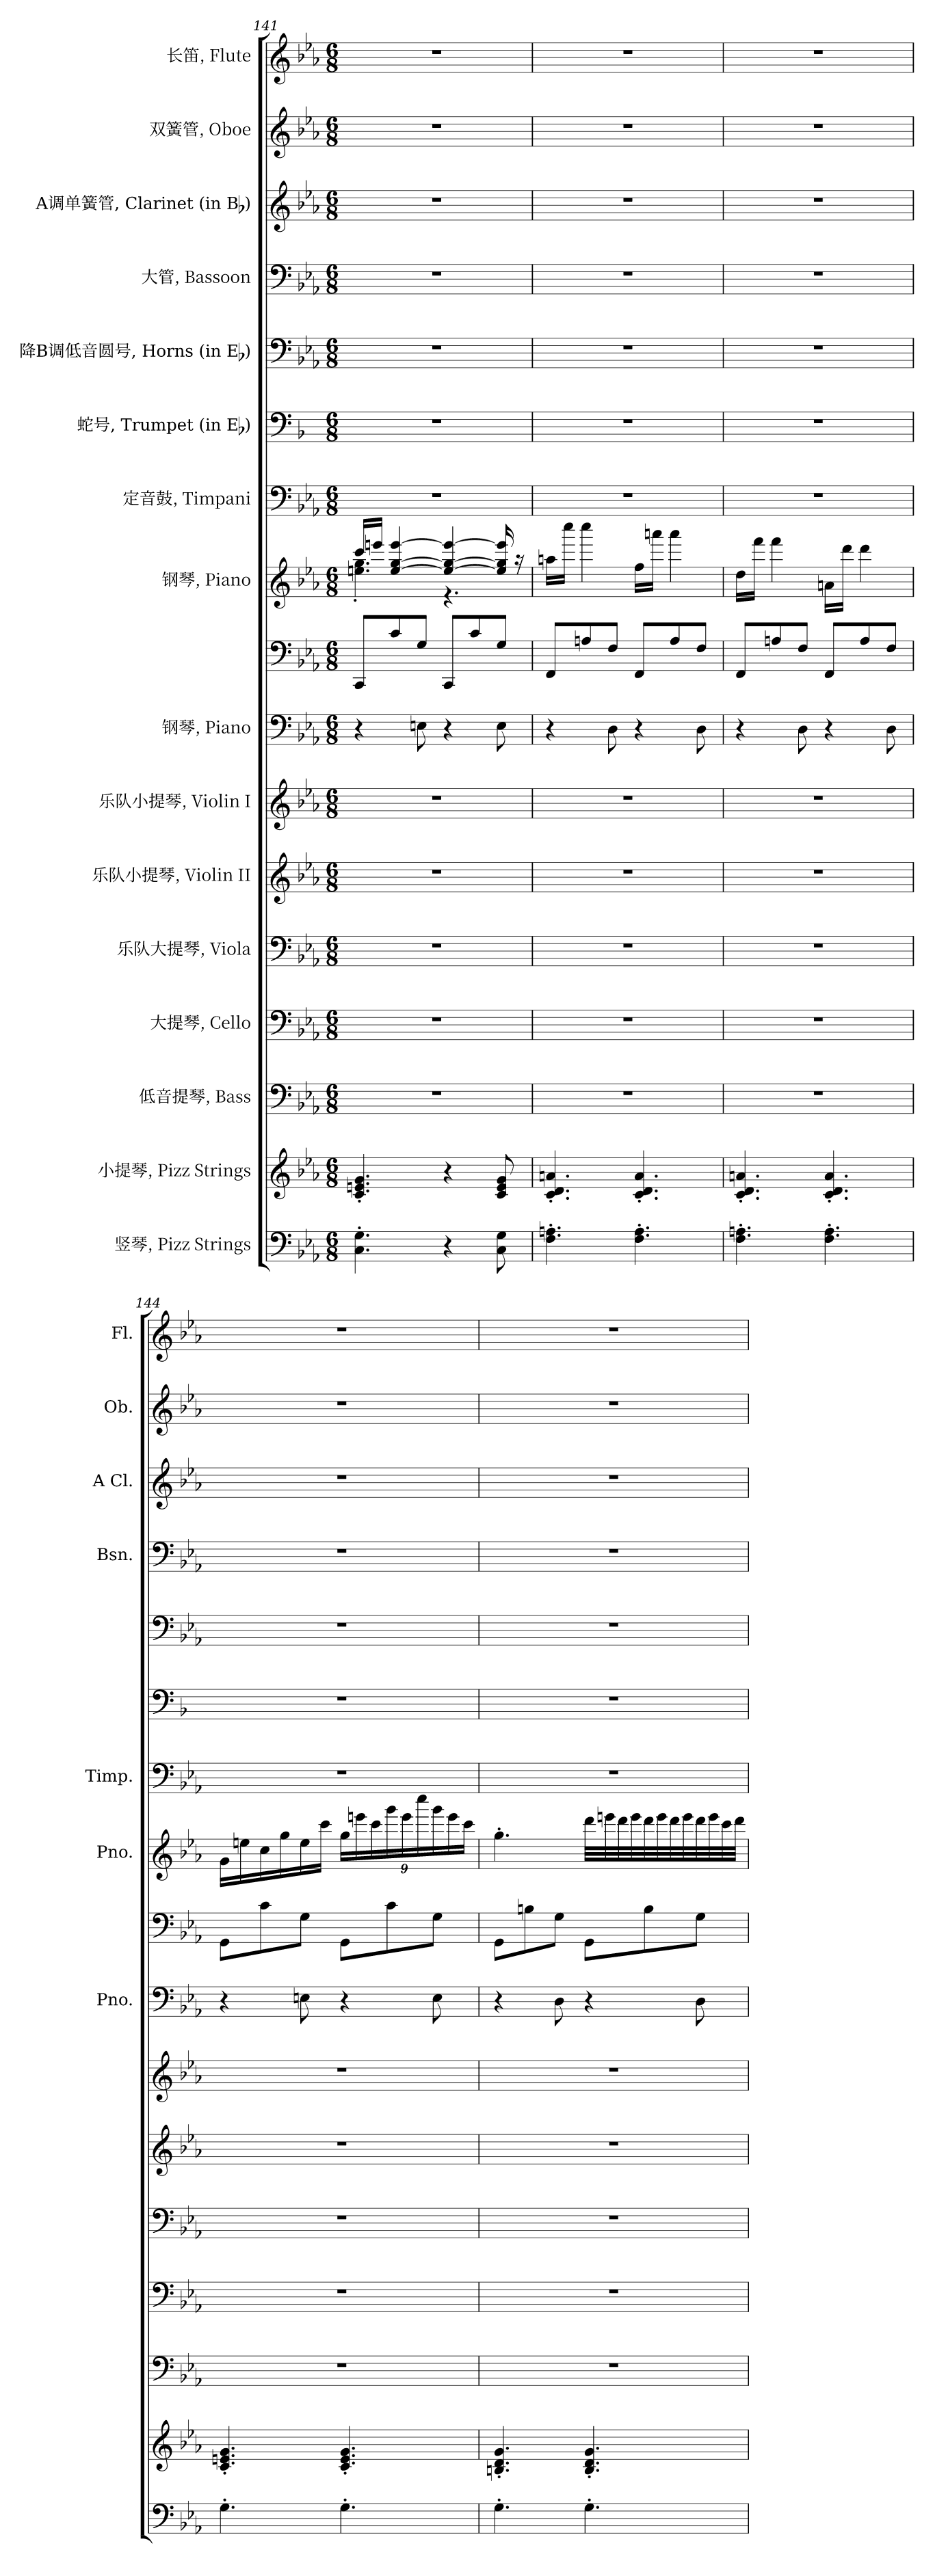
**kern	**kern	**kern	**kern	**kern	**kern	**kern	**kern	**kern	**kern	**kern	**kern	**kern	**kern	**kern	**kern	**kern
*part16	*part15	*part14	*part13	*part12	*part11	*part10	*part9	*part9	*part8	*part7	*part6	*part5	*part4	*part3	*part2	*part1
*staff17	*staff16	*staff15	*staff14	*staff13	*staff12	*staff11	*staff10	*staff9	*staff8	*staff7	*staff6	*staff5	*staff4	*staff3	*staff2	*staff1
*I"竖琴, Pizz Strings	*I"小提琴, Pizz Strings	*I"低音提琴, Bass	*I"大提琴, Cello	*I"乐队大提琴, Viola	*I"乐队小提琴, Violin II	*I"乐队小提琴, Violin I	*I"钢琴, Piano	*	*I"钢琴, Piano	*I"定音鼓, Timpani	*I"蛇号, Trumpet (in Eb)	*I"降B调低音圆号, Horns (in Eb)	*I"大管, Bassoon	*I"A调单簧管, Clarinet (in Bb)	*I"双簧管, Oboe	*I"长笛, Flute
*	*	*	*	*	*	*	*I'Pno.	*	*I'Pno.	*I'Timp.	*	*	*I'Bsn.	*I'A Cl.	*I'Ob.	*I'Fl.
!!LO:PB:g=z
*clefF4	*clefG2	*clefF4	*clefF4	*clefF4	*clefG2	*clefG2	*clefF4	*clefF4	*clefG2	*clefF4	*clefF4	*clefF4	*clefF4	*clefG2	*clefG2	*clefG2
*	*	*ITrd7c12	*	*	*	*	*	*	*	*	*ITrd1c2	*ITrd1c2	*	*ITrd2c3	*	*
*k[b-e-a-]	*k[b-e-a-]	*k[b-e-a-]	*k[b-e-a-]	*k[b-e-a-]	*k[b-e-a-]	*k[b-e-a-]	*k[b-e-a-]	*k[b-e-a-]	*k[b-e-a-]	*k[b-e-a-]	*k[b-e-a-]	*k[b-e-a-d-g-]	*k[b-e-a-]	*k[]	*k[b-e-a-]	*k[b-e-a-]
*M6/8	*M6/8	*M6/8	*M6/8	*M6/8	*M6/8	*M6/8	*M6/8	*M6/8	*M6/8	*M6/8	*M6/8	*M6/8	*M6/8	*M6/8	*M6/8	*M6/8
=141	=141	=141	=141	=141	=141	=141	=141	=141	=141	=141	=141	=141	=141	=141	=141	=141
*	*	*	*	*	*	*	*	*	*^	*	*	*	*	*	*	*
4.C\' 4.G\'	4.c/' 4.en/' 4.g/'	2.r	2.r	2.r	2.r	2.r	4r	8CC/L	16ccc/LL	4.een\' 4.gg\'	2.r	2.r	2.r	2.r	2.r	2.r	2.r
.	.	.	.	.	.	.	.	.	16eeen/JJ	.	.	.	.	.	.	.	.
.	.	.	.	.	.	.	.	8c/	[4ee/ [4gg/ [4eee/	.	.	.	.	.	.	.	.
.	.	.	.	.	.	.	8En\	8G/J	.	.	.	.	.	.	.	.	.
4r	4r	.	.	.	.	.	4r	8CC/L	4ee/_ 4gg/_ 4eee/_	4.r	.	.	.	.	.	.	.
.	.	.	.	.	.	.	.	8c/	.	.	.	.	.	.	.	.	.
8C\ 8G\	8c/ 8e/ 8g/	.	.	.	.	.	8E\	8G/J	16ee/] 16gg/] 16eee/]	.	.	.	.	.	.	.	.
.	.	.	.	.	.	.	.	.	16r	.	.	.	.	.	.	.	.
*	*	*	*	*	*	*	*	*	*v	*v	*	*	*	*	*	*	*
=142	=142	=142	=142	=142	=142	=142	=142	=142	=142	=142	=142	=142	=142	=142	=142	=142
4.F\' 4.An\'	4.c/' 4.d/' 4.an/'	2.r	2.r	2.r	2.r	2.r	4r	8FF/L	16aan\LL	2.r	2.r	2.r	2.r	2.r	2.r	2.r
.	.	.	.	.	.	.	.	.	16cccc\JJ	.	.	.	.	.	.	.
.	.	.	.	.	.	.	.	8An/	4cccc\	.	.	.	.	.	.	.
.	.	.	.	.	.	.	8D\	8F/J	.	.	.	.	.	.	.	.
4.F\' 4.A\'	4.c/' 4.d/' 4.a/'	.	.	.	.	.	4r	8FF/L	16ff\LL	.	.	.	.	.	.	.
.	.	.	.	.	.	.	.	.	16aaan\JJ	.	.	.	.	.	.	.
.	.	.	.	.	.	.	.	8A/	4aaa\	.	.	.	.	.	.	.
.	.	.	.	.	.	.	8D\	8F/J	.	.	.	.	.	.	.	.
=143	=143	=143	=143	=143	=143	=143	=143	=143	=143	=143	=143	=143	=143	=143	=143	=143
4.F\' 4.An\'	4.c/' 4.d/' 4.an/'	2.r	2.r	2.r	2.r	2.r	4r	8FF/L	16dd\LL	2.r	2.r	2.r	2.r	2.r	2.r	2.r
.	.	.	.	.	.	.	.	.	16fff\JJ	.	.	.	.	.	.	.
.	.	.	.	.	.	.	.	8An/	4fff\	.	.	.	.	.	.	.
.	.	.	.	.	.	.	8D\	8F/J	.	.	.	.	.	.	.	.
4.F\' 4.A\'	4.c/' 4.d/' 4.a/'	.	.	.	.	.	4r	8FF/L	16an\LL	.	.	.	.	.	.	.
.	.	.	.	.	.	.	.	.	16ddd\JJ	.	.	.	.	.	.	.
.	.	.	.	.	.	.	.	8A/	4ddd\	.	.	.	.	.	.	.
.	.	.	.	.	.	.	8D\	8F/J	.	.	.	.	.	.	.	.
!!LO:PB:g=z
=144	=144	=144	=144	=144	=144	=144	=144	=144	=144	=144	=144	=144	=144	=144	=144	=144
4.G'\	4.c/' 4.en/' 4.g/'	2.r	2.r	2.r	2.r	2.r	4r	8GG\L	16g\LL	2.r	2.r	2.r	2.r	2.r	2.r	2.r
.	.	.	.	.	.	.	.	.	16een\	.	.	.	.	.	.	.
.	.	.	.	.	.	.	.	8c\	16cc\	.	.	.	.	.	.	.
.	.	.	.	.	.	.	.	.	16gg\	.	.	.	.	.	.	.
.	.	.	.	.	.	.	8En\	8G\J	16ee\	.	.	.	.	.	.	.
.	.	.	.	.	.	.	.	.	16ccc\JJ	.	.	.	.	.	.	.
*	*	*	*	*	*	*	*	*	*Xbrackettup	*	*	*	*	*	*	*
4.G'\	4.c/' 4.e/' 4.g/'	.	.	.	.	.	4r	8GG\L	24gg\LL	.	.	.	.	.	.	.
.	.	.	.	.	.	.	.	.	24eeen\	.	.	.	.	.	.	.
.	.	.	.	.	.	.	.	.	24ccc\	.	.	.	.	.	.	.
.	.	.	.	.	.	.	.	8c\	24ggg\	.	.	.	.	.	.	.
.	.	.	.	.	.	.	.	.	24eee\	.	.	.	.	.	.	.
.	.	.	.	.	.	.	.	.	24cccc\	.	.	.	.	.	.	.
.	.	.	.	.	.	.	8E\	8G\J	24ggg\	.	.	.	.	.	.	.
.	.	.	.	.	.	.	.	.	24eee\	.	.	.	.	.	.	.
.	.	.	.	.	.	.	.	.	24ccc\JJ	.	.	.	.	.	.	.
=145	=145	=145	=145	=145	=145	=145	=145	=145	=145	=145	=145	=145	=145	=145	=145	=145
4.G'\	4.Bn/' 4.d/' 4.g/'	2.r	2.r	2.r	2.r	2.r	4r	8GG\L	4.gg'\	2.r	2.r	2.r	2.r	2.r	2.r	2.r
.	.	.	.	.	.	.	.	8Bn\	.	.	.	.	.	.	.	.
.	.	.	.	.	.	.	8D\	8G\J	.	.	.	.	.	.	.	.
4.G'\	4.B/' 4.d/' 4.g/'	.	.	.	.	.	4r	8GG\L	32ddd\LLL	.	.	.	.	.	.	.
.	.	.	.	.	.	.	.	.	32eeen\	.	.	.	.	.	.	.
.	.	.	.	.	.	.	.	.	32ddd\	.	.	.	.	.	.	.
.	.	.	.	.	.	.	.	.	32eee\	.	.	.	.	.	.	.
.	.	.	.	.	.	.	.	8B\	32ddd\	.	.	.	.	.	.	.
.	.	.	.	.	.	.	.	.	32eee\	.	.	.	.	.	.	.
.	.	.	.	.	.	.	.	.	32ddd\	.	.	.	.	.	.	.
.	.	.	.	.	.	.	.	.	32eee\	.	.	.	.	.	.	.
.	.	.	.	.	.	.	8D\	8G\J	32ddd\	.	.	.	.	.	.	.
.	.	.	.	.	.	.	.	.	32eee\	.	.	.	.	.	.	.
.	.	.	.	.	.	.	.	.	32ccc\	.	.	.	.	.	.	.
.	.	.	.	.	.	.	.	.	32ddd\JJJ	.	.	.	.	.	.	.
=	=	=	=	=	=	=	=	=	=	=	=	=	=	=	=	=
*-	*-	*-	*-	*-	*-	*-	*-	*-	*-	*-	*-	*-	*-	*-	*-	*-
